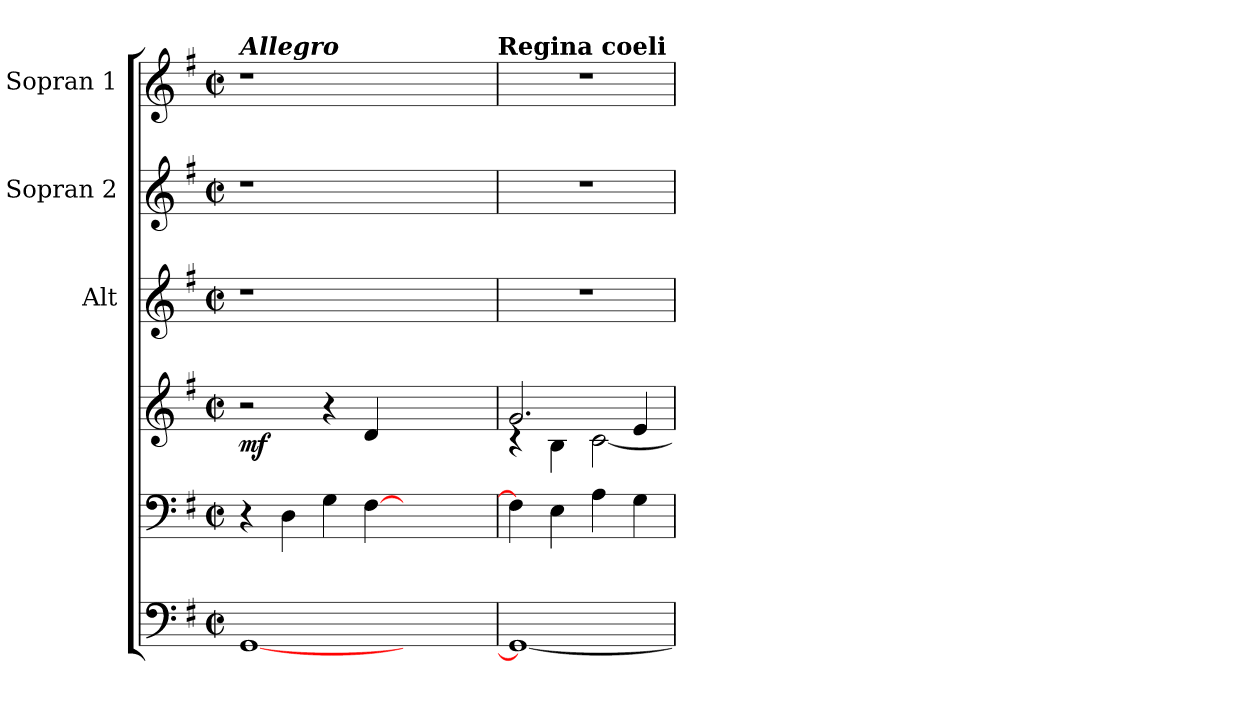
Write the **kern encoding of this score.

**kern	**kern	**kern	**dynam	**kern	**kern	**kern
*part5	*part4	*part4	*part4	*part3	*part2	*part1
*staff6	*staff5	*staff4	*staff4/5	*staff3	*staff2	*staff1
*	*	*	*	*I"Alt	*I"Sopran 2	*I"Sopran 1
*	*	*	*	*I'A.	*I'S. 2	*I'S. 1
*clefF4	*clefF4	*clefG2	*	*clefG2	*clefG2	*clefG2
*k[f#]	*k[f#]	*k[f#]	*	*k[f#]	*k[f#]	*k[f#]
*G:	*G:	*G:	*	*G:	*G:	*G:
*M2/2	*M2/2	*M2/2	*	*M2/2	*M2/2	*M2/2
*met(c|)	*met(c|)	*met(c|)	*	*met(c|)	*met(c|)	*met(c|)
=1	=1	=1	=1	=1	=1	=1
!	!	!	!	!	!	!LO:TX:a:Bi:t=Allegro
!	!	!	!LO:DY:b	!	!	!
[1GG	4r	2r	mf	1r	1r	1r
.	4D\	.	.	.	.	.
.	4G\	4r	.	.	.	.
.	[4F#\	4d/	.	.	.	.
2...ryy	2...ryy	2...ryy	.	2...ryy	2...ryy	2...ryy
!	!	!	!	!	!	!LO:TX:a:B:t=Regina coeli
=2	=2	=2	=2	=2	=2	=2
*	*	*^	*	*	*	*
1GG_	4F#\]	2.g/	4rB	.	1r	1r	1r
.	4E\	.	4B\	.	.	.	.
.	4A\	.	[<2c\	.	.	.	.
.	4G\	4e/	.	.	.	.	.
*	*	*v	*v	*	*	*	*
=	=	=	=	=	=	=
*-	*-	*-	*-	*-	*-	*-
